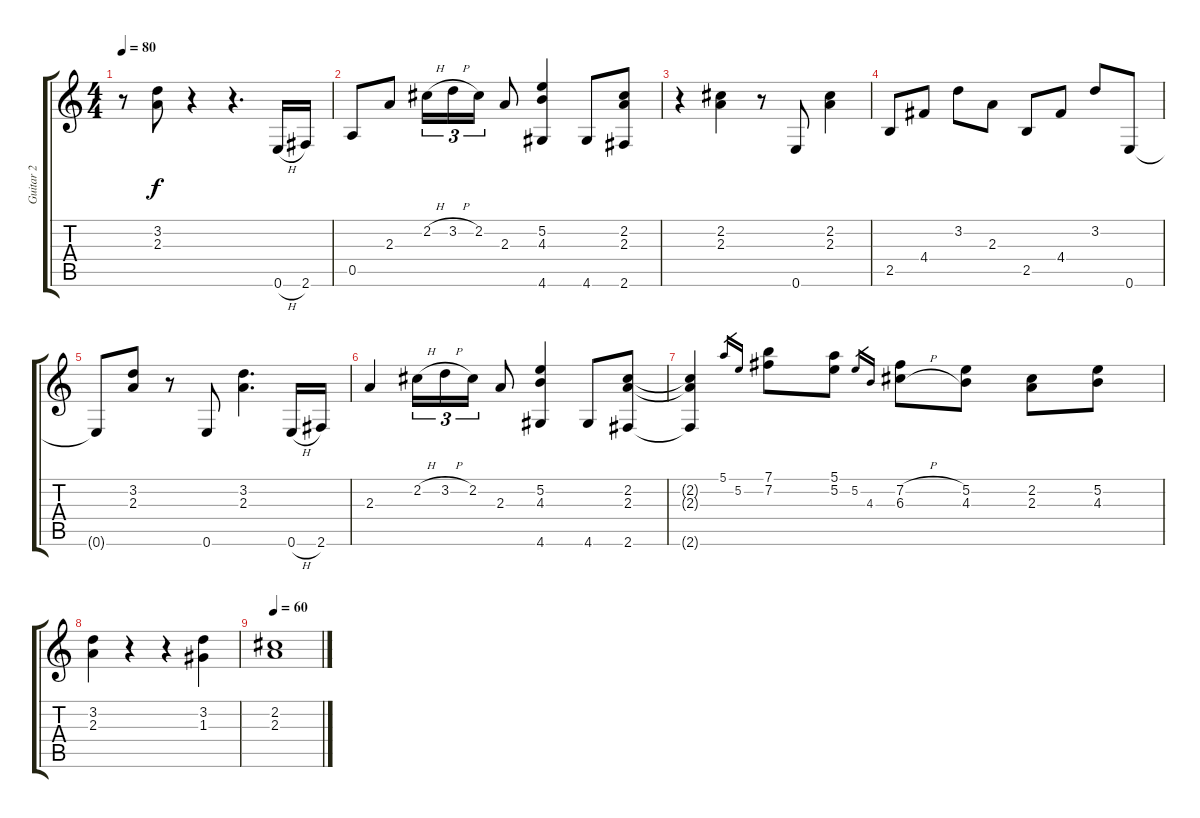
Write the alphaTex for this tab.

\track ("Guitar 2" "Guitar 2") {instrument acousticguitarnylon}
\staff {score tabs}
\tuning (E4 B3 G3 D3 A2 E2) {hide}
\ts (4 4)
\tempo 80
\clef g2
\ks c
r.8{dy f} (3.2 2.3).8 r.4 r.4{d} 0.6{h}.16 2.6.16 |
0.5.8 2.3.8 2.2{h}.16{tu (3 2)} 3.2{h}.16{tu (3 2)} 2.2.16{tu (3 2)} 2.3.8 (5.2 4.3 4.6).4 4.6.8 (2.2 2.3 2.6).8 |
r.4 (2.2 2.3).4 r.8 0.6.8 (2.2 2.3).4 |
2.5.8 4.4.8 3.2.8 2.3.8 2.5.8 4.4.8 3.2.8 0.6.8 |
0.6{t}.8 (3.2 2.3).8 r.8 0.6.8 (3.2 2.3).4{d} 0.6{h}.16 2.6.16 |
2.3.4 2.2{h}.16{tu (3 2)} 3.2{h}.16{tu (3 2)} 2.2.16{tu (3 2)} 2.3.8 (5.2 4.3 4.6).4 4.6.8 (2.2 2.3 2.6).8 |
(2.2{t} 2.3{t} 2.6{t}).4 5.1.16{gr} 5.2.16{gr} (7.1 7.2).8 (5.1 5.2).8 5.2.16{gr} 4.3.16{gr} (7.2{h} 6.3{h}).8 (5.2 4.3).8 (2.2 2.3).8 (5.2 4.3).8 |
(3.2 2.3).4 r.4 r.4 (3.2 1.3).4 |
\tempo 60
(2.2 2.3).1
